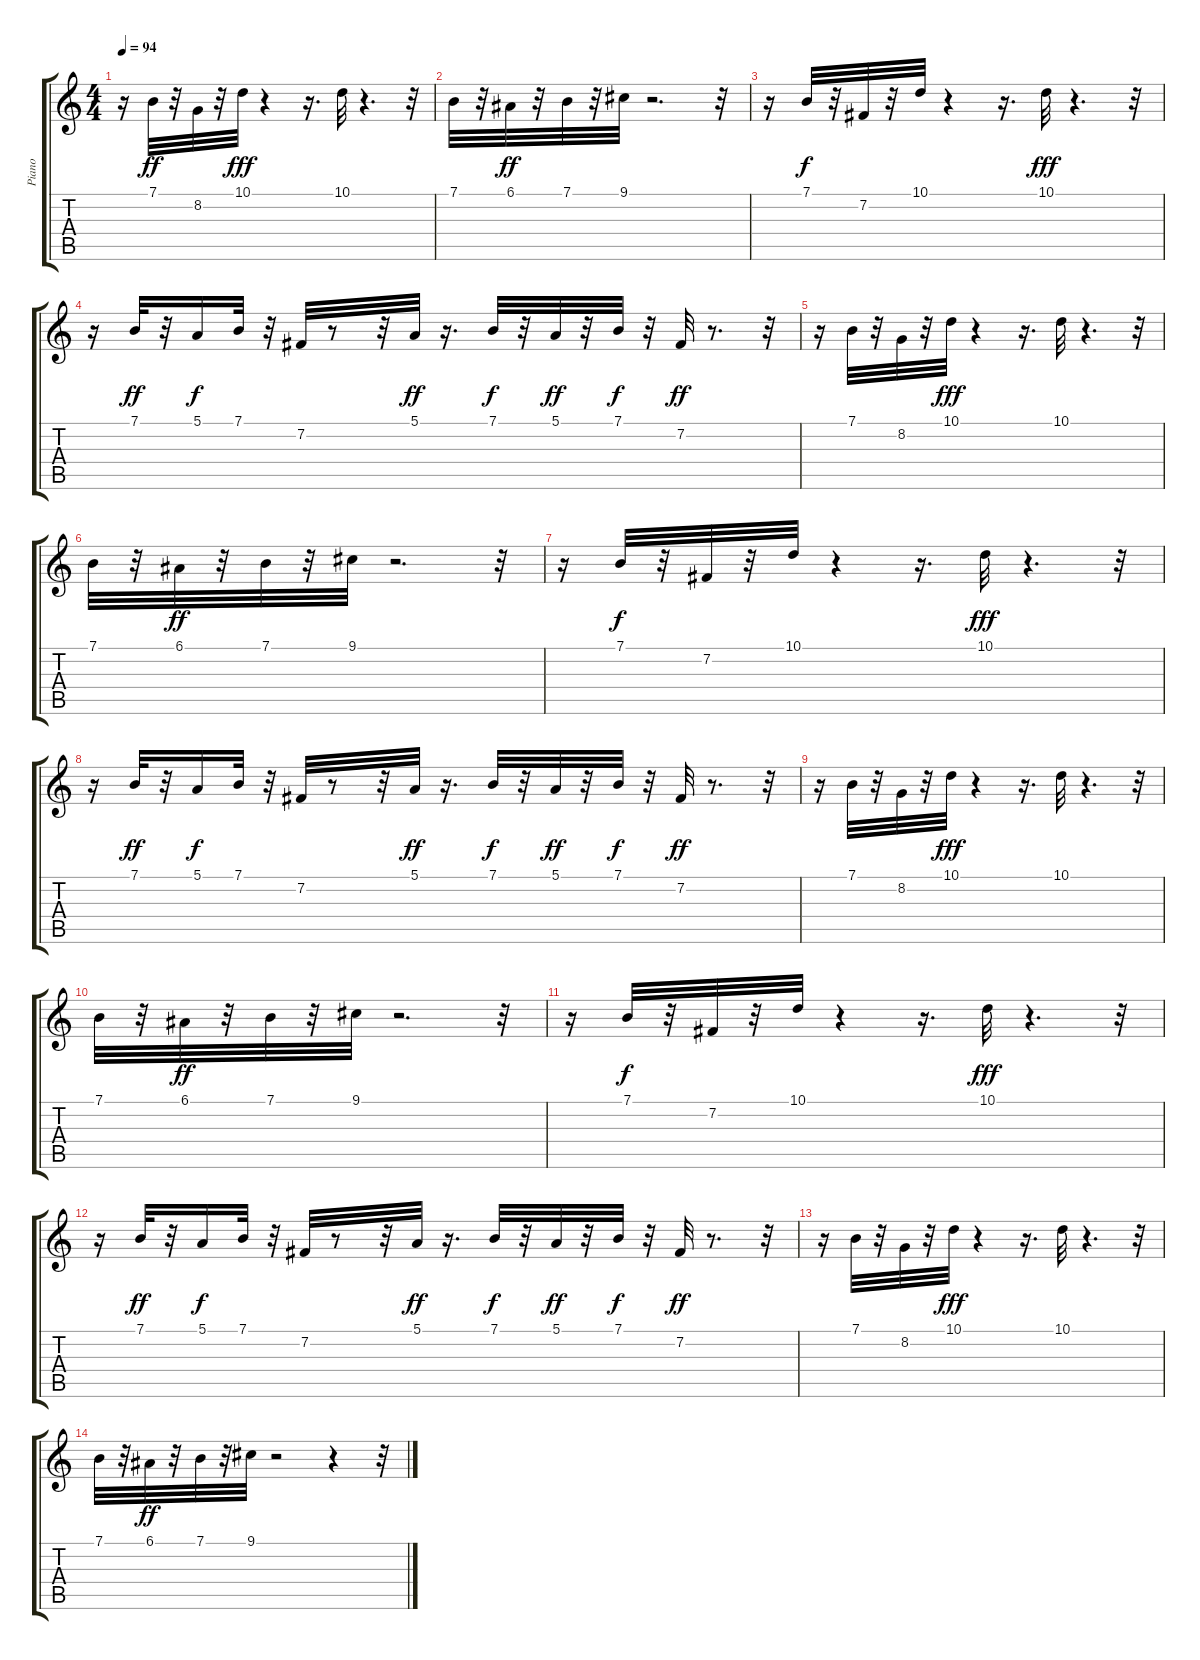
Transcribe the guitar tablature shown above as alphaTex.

\track ("Piano" "Piano") {instrument brightacousticpiano}
\staff {score tabs}
\tuning (E4 B3 G3 D3 A2 E2) {hide}
\ts (4 4)
\tempo 94
\clef g2
\ks c
r.16{dy ff} 7.1.32 r.32 8.2.32 r.32 10.1.32{dy fff} r.4 r.16{d} 10.1.32 r.4{d} r.32 |
7.1.32 r.32 6.1.32{dy ff} r.32 7.1.32 r.32 9.1.32 r.2{d} r.32 |
r.16 7.1.32{dy f} r.32 7.2.32 r.32 10.1.32 r.4 r.16{d} 10.1.32{dy fff} r.4{d} r.32 |
r.16 7.1.32{dy ff} r.32 5.1.16{dy f} 7.1.32 r.32 7.2.32 r.8 r.32 5.1.32{dy ff} r.16{d} 7.1.32{dy f} r.32 5.1.32{dy ff} r.32 7.1.32{dy f} r.32 7.2.32{dy ff} r.8{d} r.32 |
r.16 7.1.32 r.32 8.2.32 r.32 10.1.32{dy fff} r.4 r.16{d} 10.1.32 r.4{d} r.32 |
7.1.32 r.32 6.1.32{dy ff} r.32 7.1.32 r.32 9.1.32 r.2{d} r.32 |
r.16 7.1.32{dy f} r.32 7.2.32 r.32 10.1.32 r.4 r.16{d} 10.1.32{dy fff} r.4{d} r.32 |
r.16 7.1.32{dy ff} r.32 5.1.16{dy f} 7.1.32 r.32 7.2.32 r.8 r.32 5.1.32{dy ff} r.16{d} 7.1.32{dy f} r.32 5.1.32{dy ff} r.32 7.1.32{dy f} r.32 7.2.32{dy ff} r.8{d} r.32 |
r.16 7.1.32 r.32 8.2.32 r.32 10.1.32{dy fff} r.4 r.16{d} 10.1.32 r.4{d} r.32 |
7.1.32 r.32 6.1.32{dy ff} r.32 7.1.32 r.32 9.1.32 r.2{d} r.32 |
r.16 7.1.32{dy f} r.32 7.2.32 r.32 10.1.32 r.4 r.16{d} 10.1.32{dy fff} r.4{d} r.32 |
r.16 7.1.32{dy ff} r.32 5.1.16{dy f} 7.1.32 r.32 7.2.32 r.8 r.32 5.1.32{dy ff} r.16{d} 7.1.32{dy f} r.32 5.1.32{dy ff} r.32 7.1.32{dy f} r.32 7.2.32{dy ff} r.8{d} r.32 |
r.16 7.1.32 r.32 8.2.32 r.32 10.1.32{dy fff} r.4 r.16{d} 10.1.32 r.4{d} r.32 |
7.1.32 r.32 6.1.32{dy ff} r.32 7.1.32 r.32 9.1.32 r.2 r.4 r.32
